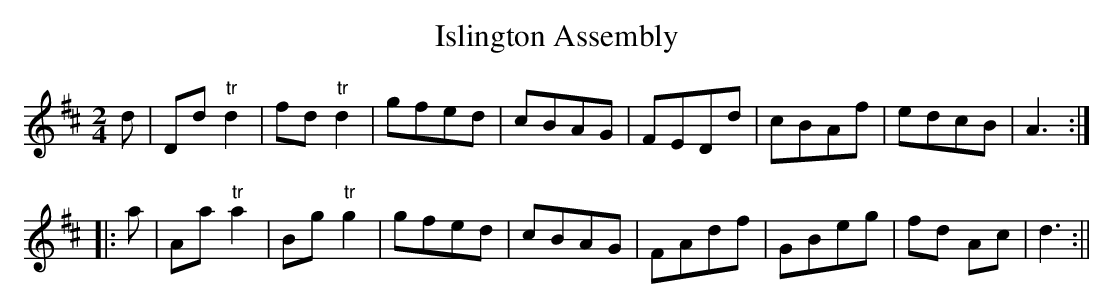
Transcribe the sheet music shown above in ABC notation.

X:1
T:Islington Assembly
M:2/4
L:1/8
K:D
d|Dd "tr"d2|fd "tr"d2|gfed|cBAG|FEDd|cBAf|edcB|A3:|
|:a|Aa "tr"a2|Bg "tr"g2|gfed|cBAG|FAdf|GBeg|fd Ac|d3:||
